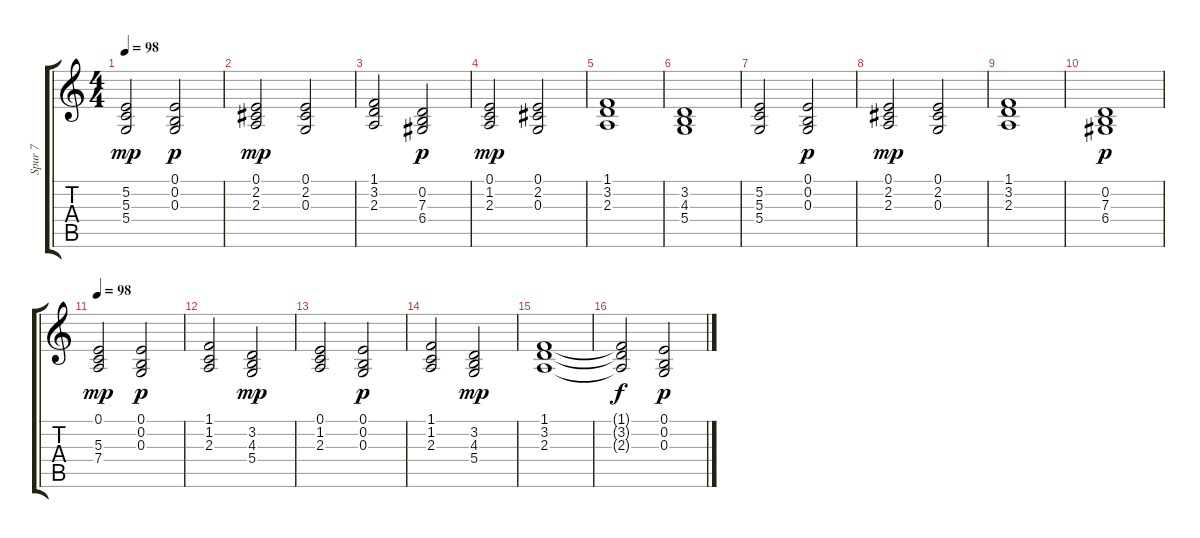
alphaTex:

\track ("Spur 7" "Spur 7") {instrument pad1newage}
\staff {score tabs}
\tuning (E4 B3 G3 D3 A2 E2) {hide}
\ts (4 4)
\tempo 98
\clef g2
\ks c
(5.2 5.3 5.4).2{dy mp} (0.1 0.2 0.3).2{dy p} |
(0.1 2.2 2.3).2{dy mp} (0.1 2.2 0.3).2 |
(1.1 3.2 2.3).2 (0.2 7.3 6.4).2{dy p} |
(0.1 1.2 2.3).2{dy mp} (0.1 2.2 0.3).2 |
(1.1 3.2 2.3).1 |
(3.2 4.3 5.4).1 |
(5.2 5.3 5.4).2 (0.1 0.2 0.3).2{dy p} |
(0.1 2.2 2.3).2{dy mp} (0.1 2.2 0.3).2 |
(1.1 3.2 2.3).1 |
(0.2 7.3 6.4).1{dy p} |
\tempo 98
(0.1 5.3 7.4).2{dy mp} (0.1 0.2 0.3).2{dy p} |
(1.1 1.2 2.3).2 (3.2 4.3 5.4).2{dy mp} |
(0.1 1.2 2.3).2 (0.1 0.2 0.3).2{dy p} |
(1.1 1.2 2.3).2 (3.2 4.3 5.4).2{dy mp} |
(1.1 3.2 2.3).1 |
(1.1{t} 3.2{t} 2.3{t}).2{dy f} (0.1 0.2 0.3).2{dy p}
